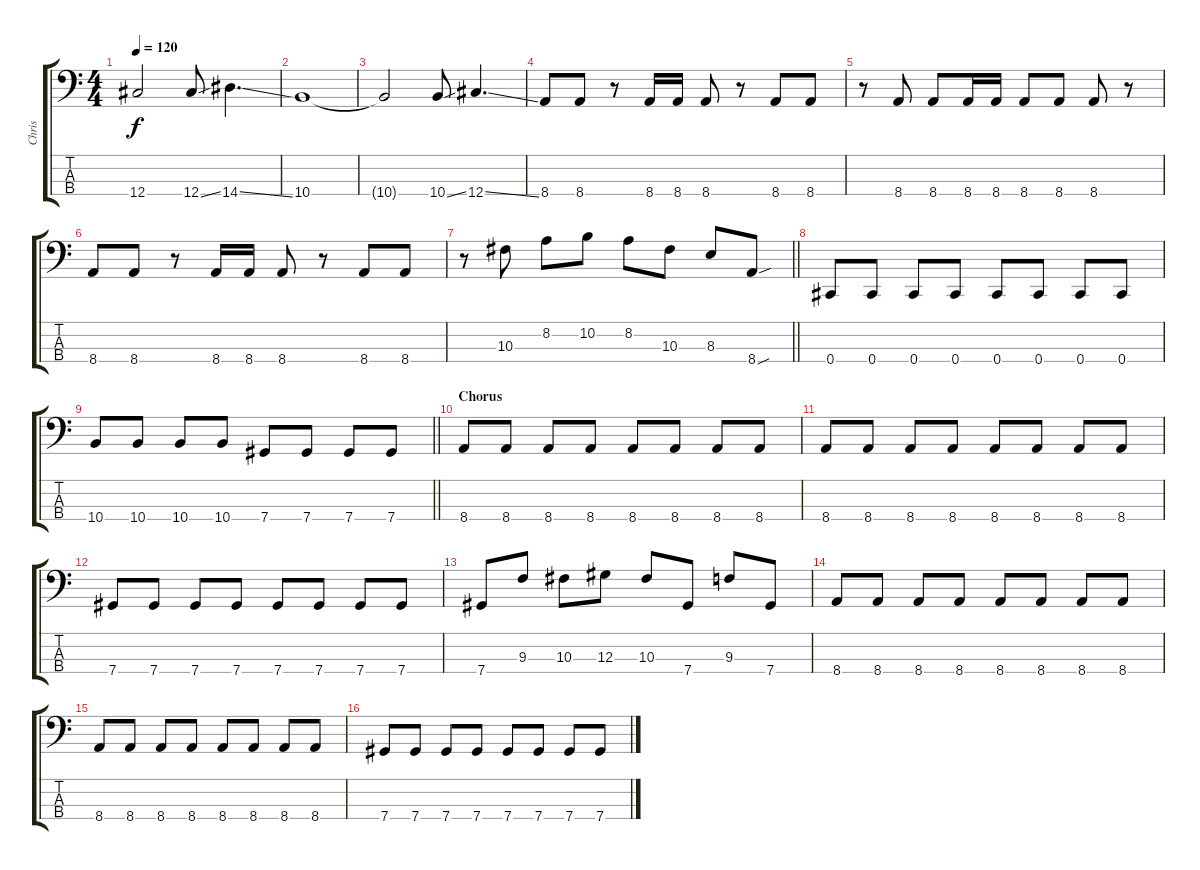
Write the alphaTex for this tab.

\track ("Chris" "Chris") {instrument electricbasspick}
\staff {score tabs}
\tuning (Gb2 Db2 Ab1 Db1) {hide}
\ts (4 4)
\tempo 120
\clef f4
\ks c
12.4{t}.2{dy f} 12.4{ss}.8 14.4{ss}.4{d} |
10.4.1 |
10.4{t}.2 10.4{ss}.8 12.4{ss}.4{d} |
8.4.8 8.4.8 r.8 8.4.16 8.4.16 8.4.8 r.8 8.4.8 8.4.8 |
r.8 8.4.8 8.4.8 8.4.16 8.4.16 8.4.8 8.4.8 8.4.8 r.8 |
8.4.8 8.4.8 r.8 8.4.16 8.4.16 8.4.8 r.8 8.4.8 8.4.8 |
\barLineRight lightlight
r.8 10.3.8 8.2.8 10.2.8 8.2.8 10.3.8 8.3.8 8.4{sou}.8 |
0.4.8 0.4.8 0.4.8 0.4.8 0.4.8 0.4.8 0.4.8 0.4.8 |
\barLineRight lightlight
10.4.8 10.4.8 10.4.8 10.4.8 7.4.8 7.4.8 7.4.8 7.4.8 |
\section ("" "Chorus")
8.4.8 8.4.8 8.4.8 8.4.8 8.4.8 8.4.8 8.4.8 8.4.8 |
8.4.8 8.4.8 8.4.8 8.4.8 8.4.8 8.4.8 8.4.8 8.4.8 |
7.4.8 7.4.8 7.4.8 7.4.8 7.4.8 7.4.8 7.4.8 7.4.8 |
7.4.8 9.3.8 10.3.8 12.3.8 10.3.8 7.4.8 9.3.8 7.4.8 |
8.4.8 8.4.8 8.4.8 8.4.8 8.4.8 8.4.8 8.4.8 8.4.8 |
8.4.8 8.4.8 8.4.8 8.4.8 8.4.8 8.4.8 8.4.8 8.4.8 |
7.4.8 7.4.8 7.4.8 7.4.8 7.4.8 7.4.8 7.4.8 7.4.8
